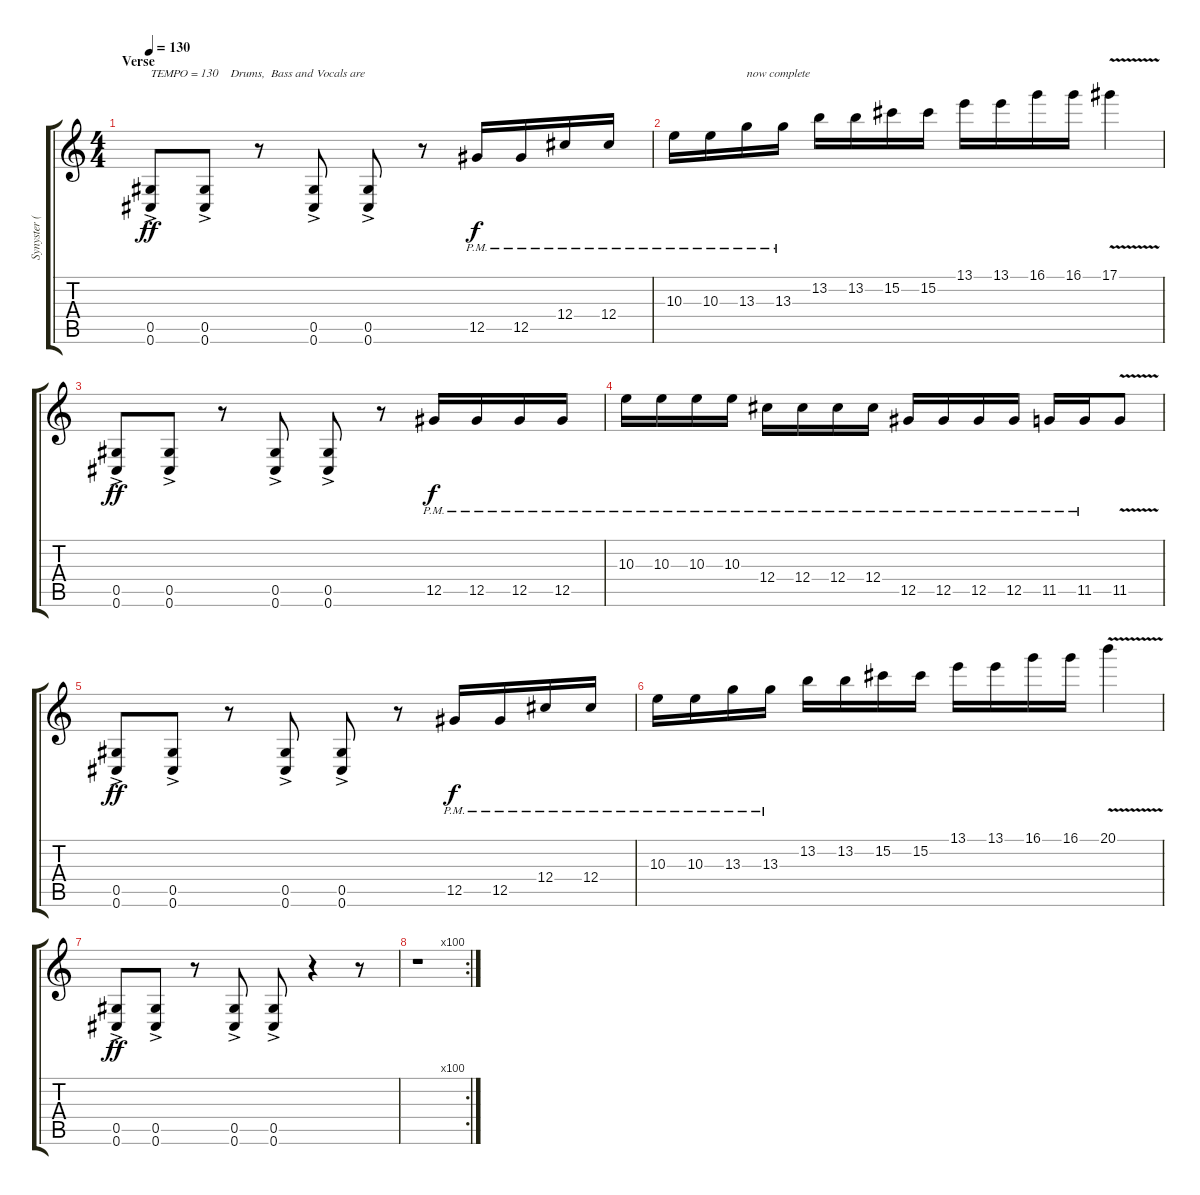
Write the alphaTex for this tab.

\track ("Synyster ( Lead Gtr )" "Synyster (") {instrument distortionguitar}
\staff {score tabs}
\tuning (Eb4 Bb3 Gb3 Db3 Ab2 Db2) {hide}
\ts (4 4)
\section ("" "Verse")
\tempo 130
\clef g2
\ks c
(0.5{ac} 0.6{ac}).8{txt "TEMPO = 130    Drums,  Bass and Vocals are " dy ff} (0.5{ac} 0.6{ac}).8 r.8 (0.5{ac} 0.6{ac}).8 (0.5{ac} 0.6{ac}).8 r.8 12.5{pm}.16{dy f} 12.5{pm}.16 12.4{pm}.16 12.4{pm}.16 |
10.3{pm}.16 10.3{pm}.16 13.3{pm}.16{txt "now complete"} 13.3{pm}.16 13.2.16 13.2.16 15.2.16 15.2.16 13.1.16 13.1.16 16.1.16 16.1.16 17.1{v}.4 |
(0.5{ac} 0.6{ac}).8{dy ff} (0.5{ac} 0.6{ac}).8 r.8 (0.5{ac} 0.6{ac}).8 (0.5{ac} 0.6{ac}).8 r.8 12.5{pm}.16{dy f} 12.5{pm}.16 12.5{pm}.16 12.5{pm}.16 |
10.3{pm}.16 10.3{pm}.16 10.3{pm}.16 10.3{pm}.16 12.4{pm}.16 12.4{pm}.16 12.4{pm}.16 12.4{pm}.16 12.5{pm}.16 12.5{pm}.16 12.5{pm}.16 12.5{pm}.16 11.5{pm}.16 11.5{pm}.16 11.5{v}.8 |
(0.5{ac} 0.6{ac}).8{dy ff} (0.5{ac} 0.6{ac}).8 r.8 (0.5{ac} 0.6{ac}).8 (0.5{ac} 0.6{ac}).8 r.8 12.5{pm}.16{dy f} 12.5{pm}.16 12.4{pm}.16 12.4{pm}.16 |
10.3{pm}.16 10.3{pm}.16 13.3{pm}.16 13.3{pm}.16 13.2.16 13.2.16 15.2.16 15.2.16 13.1.16 13.1.16 16.1.16 16.1.16 20.1{v}.4 |
(0.5{ac} 0.6{ac}).8{dy ff} (0.5{ac} 0.6{ac}).8 r.8 (0.5{ac} 0.6{ac}).8 (0.5{ac} 0.6{ac}).8 r.4 r.8 |
\rc 100
r.1
